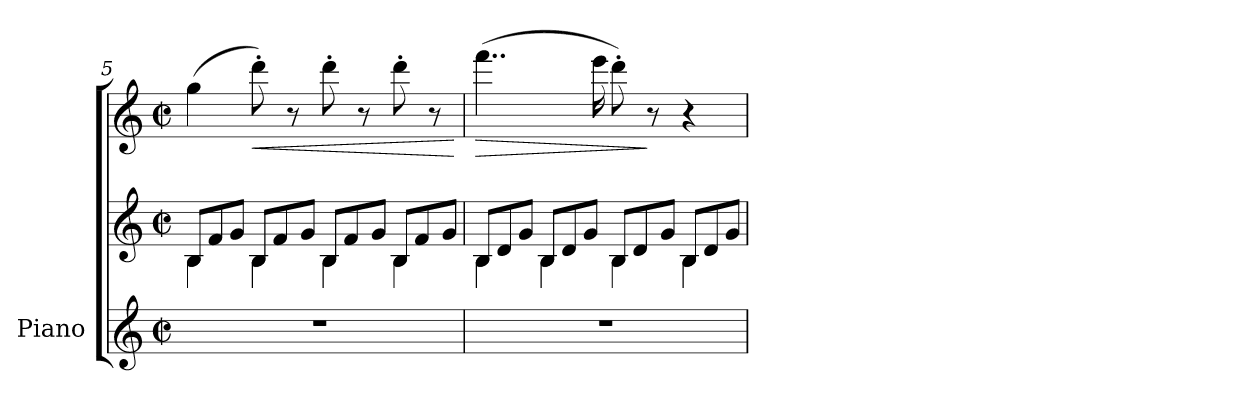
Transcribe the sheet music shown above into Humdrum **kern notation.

**kern	**kern	**kern	**dynam
*part1	*part1	*part1	*part1
*staff3	*staff2	*staff1	*staff1/2/3
*I"Piano	*	*	*
*I'Pno	*	*	*
*clefG2	*clefG2	*clefG2	*
*k[]	*k[]	*k[]	*
*M2/2	*M2/2	*M2/2	*
*met(c|)	*met(c|)	*met(c|)	*
*	*Xtuplet	*	*
=5	=5	=5	=5
*	*^	*	*
1r	12B/L	4B\	(>4gg\	.
.	12f/	.	.	.
.	12g/J	.	.	.
!	!	!	!	!LO:HP:b
.	12B/L	4B\	8ddd'\)	<
.	12f/	.	.	.
.	.	.	8r	.
.	12g/J	.	.	.
.	12B/L	4B\	8ddd'\	.
.	12f/	.	.	.
.	.	.	8r	.
.	12g/J	.	.	.
.	12B/L	4B\	8ddd'\	.
.	12f/	.	.	.
.	.	.	8r	.
.	12g/J	.	.	.
*	*v	*v	*	*
.	.	.	[
=6	=6	=6	=6
*	*^	*	*
!	!	!	!	!LO:HP:b
1r	12B/L	4B\	(>4..fff\	>
.	12d/	.	.	.
.	12g/J	.	.	.
.	12B/L	4B\	.	.
.	12d/	.	.	.
.	12g/J	.	.	.
.	.	.	16eee\	.
.	12B/L	4B\	8ddd'\)	.
.	12d/	.	.	.
.	.	.	8r	]
.	12g/J	.	.	.
.	12B/L	4B\	4r	.
.	12d/	.	.	.
.	12g/J	.	.	.
*	*v	*v	*	*
=	=	=	=
*-	*-	*-	*-
